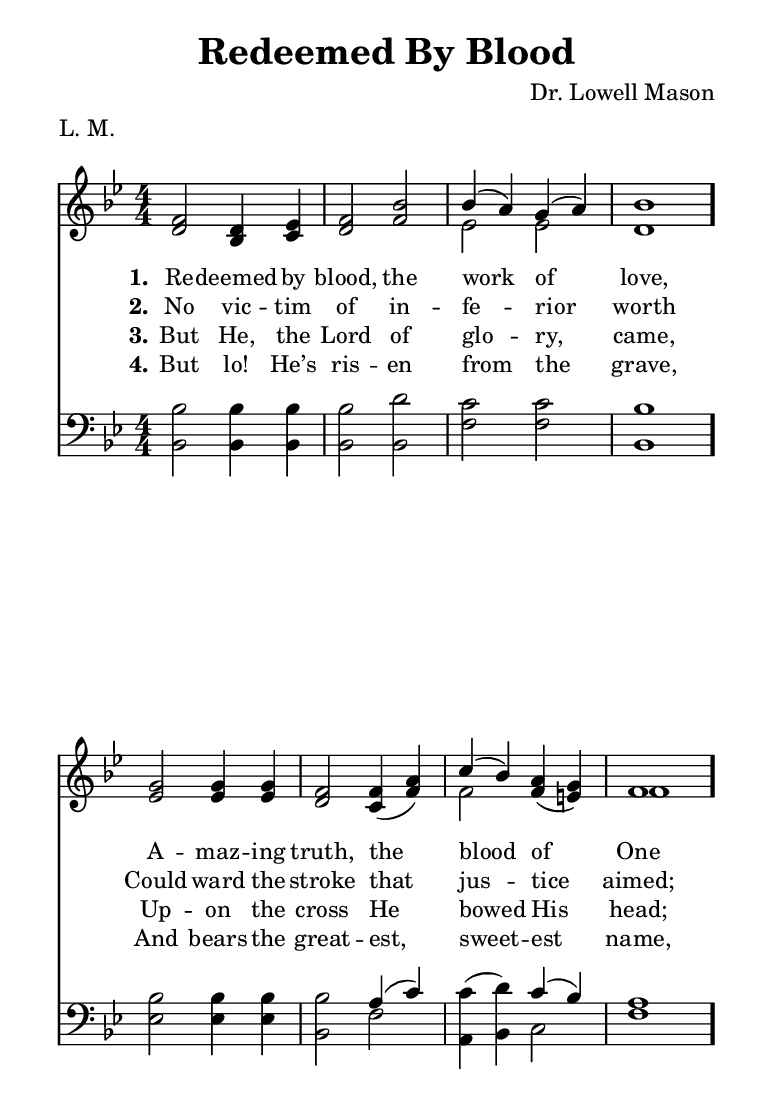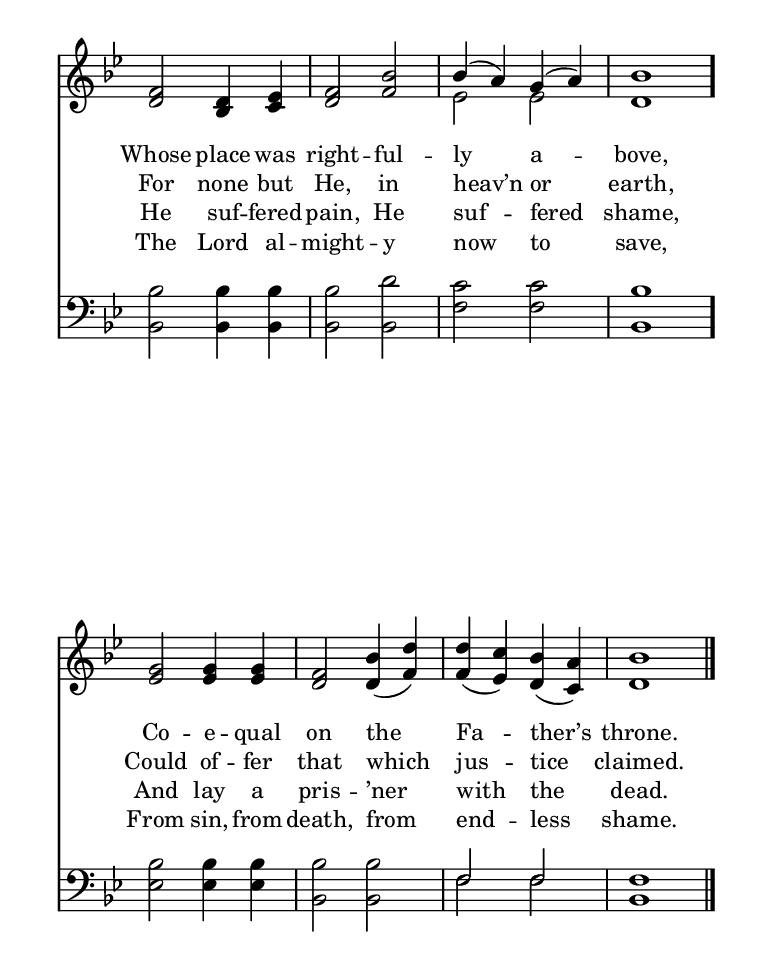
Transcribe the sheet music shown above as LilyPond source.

\include "common/global.ily"
\paper {
  \include "common/paper.ily"
  ragged-last-bottom = ##t
  systems-per-page = ##f
  system-count = #(cond (is-eogsized 2) (#t #f))
}

\header{
  %gospel
  hymnnumber = "9"
  title = "Redeemed By Blood"
  tunename = "Ernan"
  meter = "L. M."
  poet = ""
  composer = "Dr. Lowell Mason"
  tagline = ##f
}

patternA = { c2 c4 c4 | c2 c2 | c4( c4) c4( c4) | c1 } % Soprano lines 1, 3
patternB = { c2 c4 c4 | c2 c4( c4) | c4( c4) c4( c4) | c1 } % Soprano lines 2, 4 ; Alto line 4 ; Tenor line 2
patternC = { c2 c4 c4 | c2 c2 | c2 c2 | c1 } % Alto lines 1, 3 ; Tenor lines 1, 3, 4 ; Bass lines 1, 3, 4
patternD = { c2 c4 c4 | c2 c4( c4) | c2 c4( c4) | c1 } % Alto line 2
patternE = { c2 c4 c4 | c2 c2 | c4( c4) c2 | c1 } % Bass line 2

global = {
  \include "common/overrides.ily"
  \override Staff.TimeSignature.style = #'numbered
  \time 4/4
  \once \override Score.MetronomeMark.transparent = ##t
  \tempo 4 = 120
  \key bes \major
  \autoBeamOff
}

notesSoprano = {
\global
\relative c' {

  \changePitch \patternA { f d ees | f bes   | bes a g a | bes }
  \changePitch \patternB { g g g   | f f a   | c bes a g | f   }
  \changePitch \patternA { f d ees | f bes   | bes a g a | bes }
  \changePitch \patternB { g g g   | f bes d | d c bes a | bes }
	\bar "|."

}
}

notesAlto = {
\global
\relative e' {

  \changePitch \patternC { d bes c           | d f       | ees ees | d }
  \changePitch \patternD { ees ees ees       | d c f     | f f e   | f }
  \changePitch \patternC { d bes c           | d f       | ees ees | d }
  \changePitch \patternB { ees ees ees d d f | f ees d c | d       }

}
}

notesTenor = {
\global
\relative a {

  \changePitch \patternC { bes bes bes | bes d   | c c       | bes }
  \changePitch \patternB { bes bes bes | bes a c | c d c bes | a   }
  \changePitch \patternC { bes bes bes | bes d   | c c       | bes }
  \changePitch \patternC { bes bes bes | bes bes | f f       | f   }

}
}

notesBass = {
\global
\relative f {

  \changePitch \patternC { bes, bes bes | bes bes | f' f     | bes, }
  \changePitch \patternE { ees ees ees  | bes f'  | a, bes c | f    }
  \changePitch \patternC { bes, bes bes | bes bes | f' f     | bes, }
  \changePitch \patternC { ees ees ees  | bes bes | f' f     | bes, }

}
}

wordsA = \lyricmode {
\set stanza = "1."

  Re -- deemed by blood, the work of love, \bar "."
  A -- maz -- ing truth, the blood of One \bar "." \break
  Whose place was right -- ful -- ly a -- bove, \bar "."
  Co -- e -- qual on the Fa -- ther’s throne. \bar "."

}

wordsB = \lyricmode {
\set stanza = "2."

  No vic -- tim of in -- fe -- rior worth
  Could ward the stroke that jus -- tice aimed;
  For none but He, in heav’n or earth,
  Could of -- fer that which jus -- tice claimed.
}

wordsC = \lyricmode {
\set stanza = "3."

  But He, the Lord of glo -- ry, came,
  Up -- on the cross He bowed His head;
  He suf -- fered pain, He suf -- fered shame,
  And lay a pris -- ’ner with the dead.

}

wordsD = \lyricmode {
\set stanza = "4."

  But lo! He’s ris -- en from the grave,
  And bears the great -- est, sweet -- est name,
  The Lord al -- might -- y now to save,
  From sin, from death, from end -- less shame.

}


\score {
  \context ChoirStaff <<
    \context Staff = upper <<
      \set Staff.autoBeaming = ##f
      \set ChoirStaff.systemStartDelimiter = #'SystemStartBar
      \set ChoirStaff.printPartCombineTexts = ##f
      \partcombine #'(2 . 9) \notesSoprano \notesAlto
      \context NullVoice = sopranos { \voiceOne << \notesSoprano >> }
      \context NullVoice = altos { \voiceTwo << \notesAlto >> }
      \context Lyrics = one   \lyricsto sopranos \wordsA
      \context Lyrics = two   \lyricsto sopranos \wordsB
      \context Lyrics = three \lyricsto sopranos \wordsC
      \context Lyrics = four  \lyricsto sopranos \wordsD
    >>
    \context Staff = men <<
      \set Staff.autoBeaming = ##f
      \clef bass
      \set ChoirStaff.printPartCombineTexts = ##f
      \partcombine #'(2 . 9) \notesTenor \notesBass
      \context NullVoice = tenors { \voiceOne << \notesTenor >> }
      \context NullVoice = basses { \voiceTwo << \notesBass >> }
    >>
  >>
  \layout {
    \include "common/layout.ily"
    \context {
      \Lyrics
      % Compensate for wide lyrics by squashing things a bit
      \override LyricSpace.minimum-distance = #0.3
    }
  }
  \midi{
    \include "common/midi.ily"
  }
}

\version "2.19.49"  % necessary for upgrading to future LilyPond versions.

% vi:set et ts=2 sw=2 ai nocindent syntax=lilypond:
